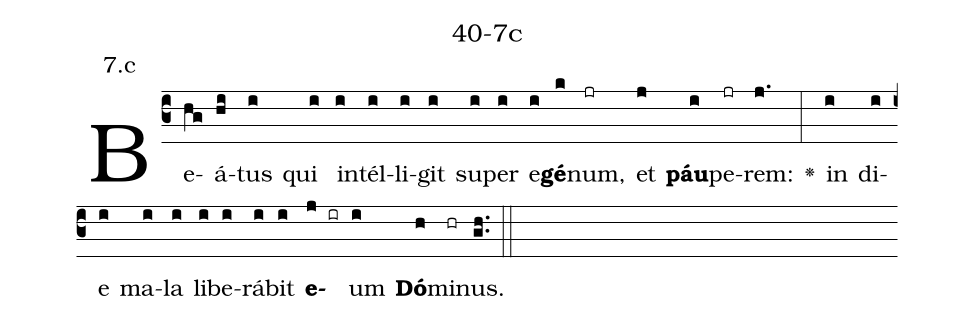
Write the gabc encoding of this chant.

name: 40-7c;
annotation: 7.c;
%%
(c3)Be(hg)á(hi)tus(i) qui(i) in(i)tél(i)li(i)git(i) su(i)per(i) e(i)<b>gé</b>(k)num,(jr) et(j) <b>páu</b>(i)pe(jr)rem:(j.) <v>\greheightstar</v>(:) in(i) di(i)e(i) ma(i)la(i) li(i)be(i)rá(i)bit(i) <b>e</b>(j ir)um(i) <b>Dó</b>(h)mi(hr)nus.(gh..) (::)


%E(i) u(i) o(j) u(i) a(h) e.(gh..) (::)
